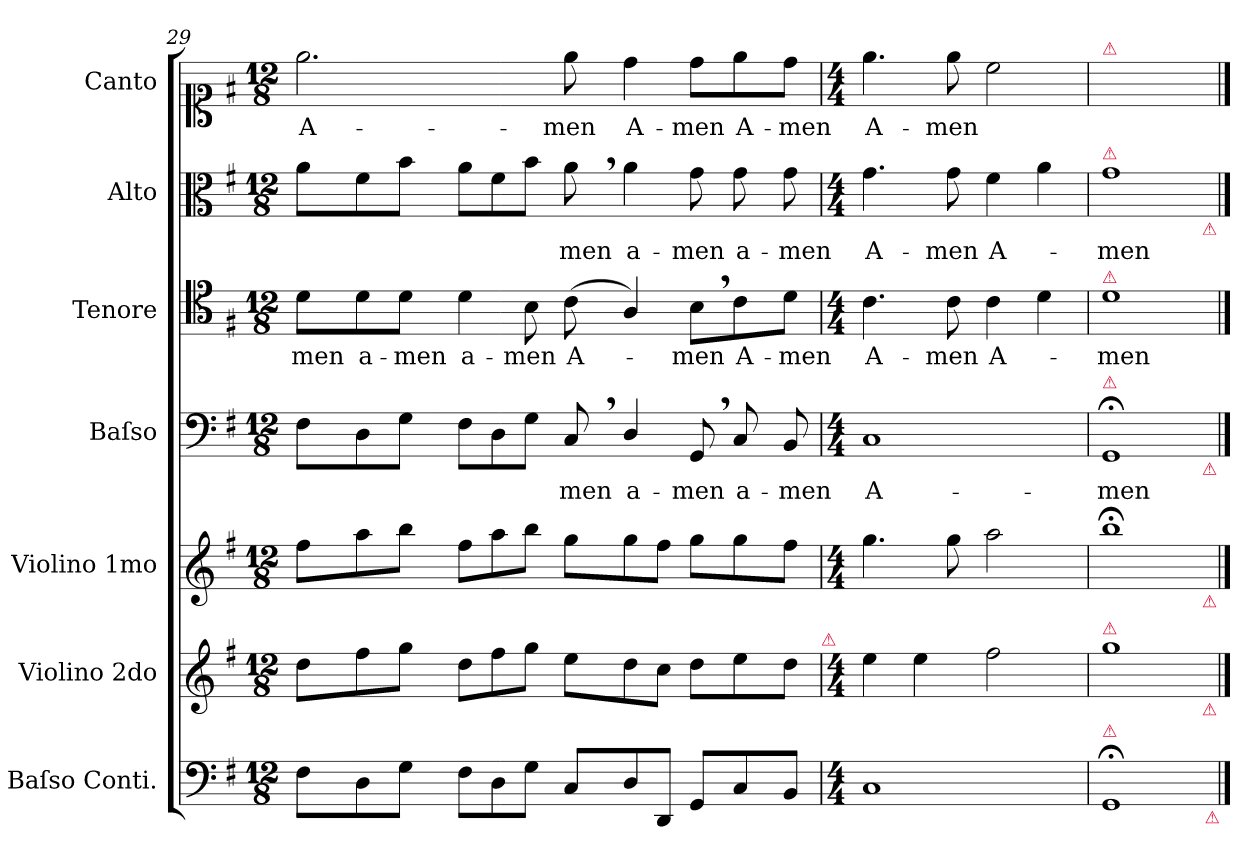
**kern	**kern	**kern	**kern	**text	**kern	**text	**kern	**text	**kern	**text
*part7	*part6	*part5	*part4	*part4	*part3	*part3	*part2	*part2	*part1	*part1
*staff7	*staff6	*staff5	*staff4	*staff4	*staff3	*staff3	*staff2	*staff2	*staff1	*staff1
*I"Baſso Conti.	*I"Violino 2do	*I"Violino 1mo	*I"Baſso	*	*I"Tenore	*	*I"Alto	*	*I"Canto	*
*I'BC	*I'Vno II	*I'Vno I	*I'B	*	*I'T	*	*I'A	*	*I'C	*
*clefF4	*clefG2	*clefG2	*clefF4	*	*clefC4	*	*clefC3	*	*clefC1	*
*k[f#]	*k[f#]	*k[f#]	*k[f#]	*	*k[f#]	*	*k[f#]	*	*k[f#]	*
*G:	*G:	*G:	*G:	*	*G:	*	*G:	*	*G:	*
*M12/8	*M12/8	*M12/8	*M12/8	*	*M12/8	*	*M12/8	*	*M12/8	*
=29	=29	=29	=29	=29	=29	=29	=29	=29	=29	=29
8F#\L	8dd\L	8ff#\L	8F#\L	.	8d\L	-men	8a\L	.	2.ee\	A-
!	!	!	!	!	!	!LO:LY:i	!	!	!	!
8D\	8ff#\	8aa\	8D\	.	8d\	a-	8f#\	.	.	.
!	!	!	!	!	!	!LO:LY:i	!	!	!	!
8G\J	8gg\J	8bb\J	8G\J	.	8d\J	-men	8b\J	.	.	.
!	!	!	!	!	!	!LO:LY:i	!	!	!	!
8F#\L	8dd\L	8ff#\L	8F#\L	.	4d\	a-	8a\L	.	.	.
8D\	8ff#\	8aa\	8D\	.	.	.	8f#\	.	.	.
!	!	!	!	!	!	!LO:LY:i	!	!	!	!
8G\J	8gg\J	8bb\J	8G\J	.	8B\	-men	8b\J	.	.	.
!	!	!	!	!LO:LY:i	!	!	!	!	!	!
8C/L	8ee\L	8gg\L	8C,/	-men	(>8c\	A-	8a,\	-men	8ee\	-men
!	!	!	!	!LO:LY:i	!	!	!	!LO:LY:i	!	!LO:LY:i
8D/	8dd\	8gg\	4D/	a-	4A/)	.	4a\	a-	4dd\	A-
8DD/J	8cc\J	8ff#\J	.	.	.	.	.	.	.	.
!	!	!	!	!LO:LY:i	!	!	!	!LO:LY:i	!	!LO:LY:i
8GG/L	8dd\L	8gg\L	8GG,/	-men	8B,\L	-men	8g\	-men	8dd\L	-men
!	!	!	!	!	!	!	!	!LO:LY:i	!	!
8C/	8ee\	8gg\	8C/	a-	8c\	A-	8g\	a-	8ee\	A-
!	!	!	!	!	!	!	!	!LO:LY:i	!	!
8BB/J	8dd\J	8ff#\J	8BB/	-men	8d\J	-men	8g\	-men	8dd\J	-men
!	!LO:TX:a:color=crimson:t=⚠	!	!	!	!	!	!	!	!	!
=30	=30	=30	=30	=30	=30	=30	=30	=30	=30	=30
*M4/4	*M4/4	*M4/4	*M4/4	*	*M4/4	*	*M4/4	*	*M4/4	*
!	!	!	!	!	!	!LO:LY:i	!	!	!	!
1C	4ee\	4.gg\	1C	A-	4.c\	A-	4.g\	A-	4.ee\	A-
.	4ee\	.	.	.	.	.	.	.	.	.
!	!	!	!	!	!	!LO:LY:i	!	!	!	!
.	.	8gg\	.	.	8c\	-men	8g\	-men	8ee\	-men
.	2ff#\	2aa\	.	.	4c\	A-	4f#\	A-	2cc\	.
.	.	.	.	.	4d\	.	4a\	.	.	.
=31	=31	=31	=31	=31	=31	=31	=31	=31	=31	=31
!	!	!	!	!	!	!	!	!	!LO:TX:a:color=crimson:t=⚠	!
!	!	!	!	!	!	!	!LO:TX:a:color=crimson:t=⚠	!	!	!
!	!	!	!	!	!LO:TX:a:color=crimson:t=⚠	!	!	!	!	!
!	!	!	!LO:TX:a:color=crimson:t=⚠	!	!	!	!	!	!	!
!	!LO:TX:a:color=crimson:t=⚠	!	!	!	!	!	!	!	!	!
!LO:TX:a:color=crimson:t=⚠	!	!	!	!	!	!	!	!	!	!
1GG;<	1gg	1bb;<	1GG;<;	-men	1d	-men	1g	-men	1ryy	.
!	!	!	!	!	!	!	!LO:TX:b:color=crimson:t=⚠	!	!	!
!	!	!	!LO:TX:b:color=crimson:t=⚠	!	!	!	!	!	!	!
!	!	!LO:TX:b:color=crimson:t=⚠	!	!	!	!	!	!	!	!
!	!LO:TX:b:color=crimson:t=⚠	!	!	!	!	!	!	!	!	!
!LO:TX:b:color=crimson:t=⚠	!	!	!	!	!	!	!	!	!	!
==	==	==	==	==	==	==	==	==	==	==
*-	*-	*-	*-	*-	*-	*-	*-	*-	*-	*-
